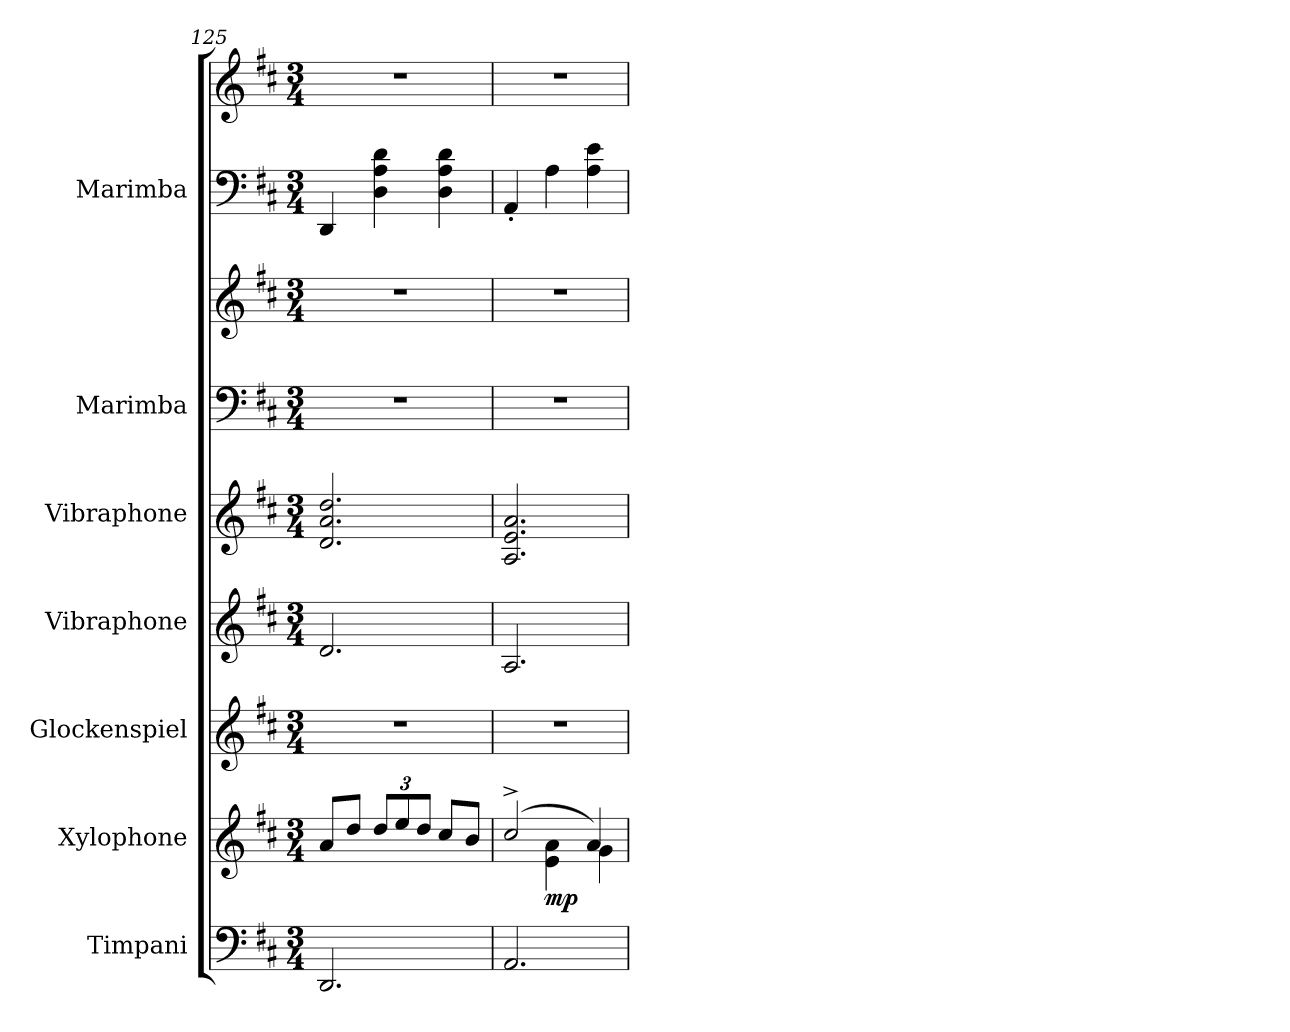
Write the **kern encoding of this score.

**kern	**kern	**dynam	**kern	**kern	**kern	**kern	**kern	**kern	**kern
*part7	*part6	*part6	*part5	*part4	*part3	*part2	*part2	*part1	*part1
*staff9	*staff8	*staff8	*staff7	*staff6	*staff5	*staff4	*staff3	*staff2	*staff1
*I"Timpani	*I"Xylophone	*	*I"Glockenspiel	*I"Vibraphone	*I"Vibraphone	*I"Marimba	*	*I"Marimba	*
*I'Timp.	*I'Xyl.	*	*I'Glk.	*I'Vib.	*I'Vib.	*I'Mrm.	*	*I'Mrm.	*
*clefF4	*clefG2	*	*clefG2	*clefG2	*clefG2	*clefF4	*clefG2	*clefF4	*clefG2
*	*ITrd-7c-12	*	*ITrd-14c-24	*	*	*	*	*	*
*k[f#c#]	*k[f#c#]	*	*k[f#c#]	*k[f#c#]	*k[f#c#]	*k[f#c#]	*k[f#c#]	*k[f#c#]	*k[f#c#]
*M3/4	*M3/4	*	*M3/4	*M3/4	*M3/4	*M3/4	*M3/4	*M3/4	*M3/4
=125	=125	=125	=125	=125	=125	=125	=125	=125	=125
2.DD/	8aa/L	.	2.r	2.d/	2.d/ 2.a/ 2.dd/	2.r	2.r	4DD/	2.r
.	8ddd/J	.	.	.	.	.	.	.	.
*	*Xbrackettup	*	*	*	*	*	*	*	*
.	12ddd/L	.	.	.	.	.	.	4D\ 4A\ 4d\	.
.	12eee/	.	.	.	.	.	.	.	.
.	12ddd/J	.	.	.	.	.	.	.	.
.	8ccc#/L	.	.	.	.	.	.	4D\ 4A\ 4d\	.
.	8bb/J	.	.	.	.	.	.	.	.
=126	=126	=126	=126	=126	=126	=126	=126	=126	=126
*	*^	*	*	*	*	*	*	*	*
2.AA/	(2ccc#^/	4ryy	.	2.r	2.A/	2.A/ 2.e/ 2.a/	2.r	2.r	4AA'/	2.r
!	!	!	!LO:DY:b	!	!	!	!	!	!	!
.	.	4ee\ 4aa\	mp	.	.	.	.	.	4A\	.
.	4aa/)	4gg\	.	.	.	.	.	.	4A\ 4e\	.
*	*v	*v	*	*	*	*	*	*	*	*
=	=	=	=	=	=	=	=	=	=
*-	*-	*-	*-	*-	*-	*-	*-	*-	*-
